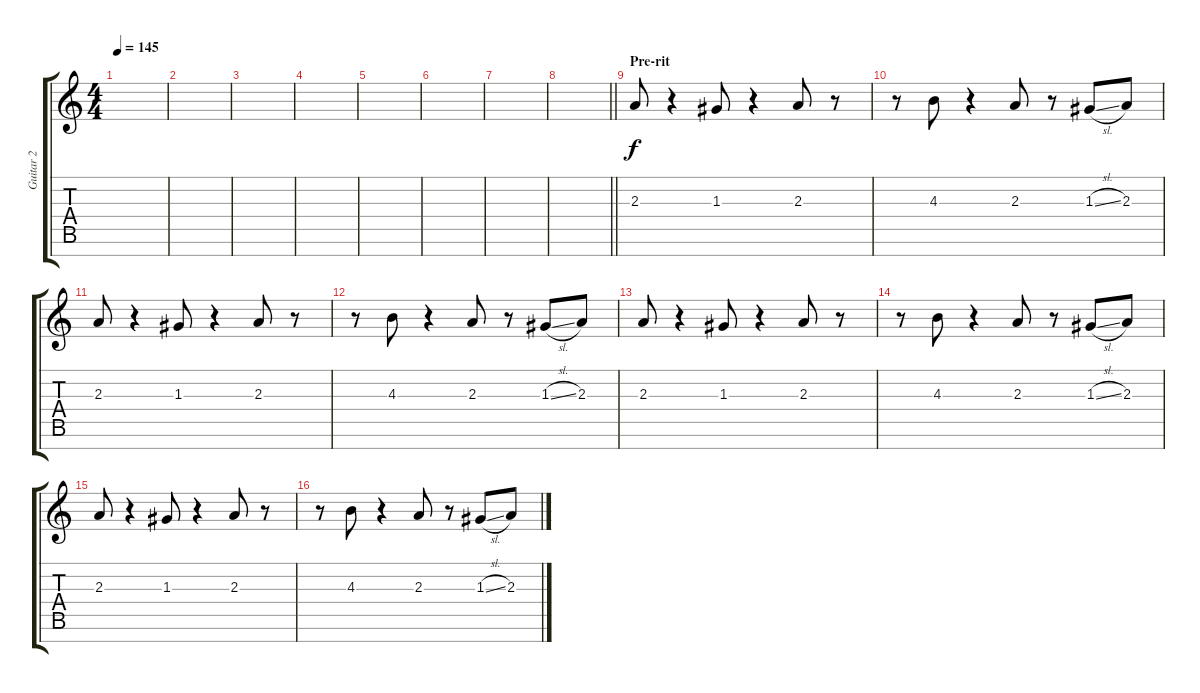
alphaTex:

\track ("Guitar 2" "Guitar 2") {instrument distortionguitar}
\staff {score tabs}
\tuning (E4 B3 G3 D3 A2 E2 B1) {hide}
\ts (4 4)
\tempo 145
\clef g2
\ks c
|
|
|
|
|
|
|
\barLineRight lightlight
|
\section ("" "Pre-rit")
2.3.8 r.4 1.3.8 r.4 2.3.8 r.8 |
r.8 4.3.8 r.4 2.3.8 r.8 1.3{sl}.8 2.3.8 |
2.3.8 r.4 1.3.8 r.4 2.3.8 r.8 |
r.8 4.3.8 r.4 2.3.8 r.8 1.3{sl}.8 2.3.8 |
2.3.8 r.4 1.3.8 r.4 2.3.8 r.8 |
r.8 4.3.8 r.4 2.3.8 r.8 1.3{sl}.8 2.3.8 |
2.3.8 r.4 1.3.8 r.4 2.3.8 r.8 |
r.8 4.3.8 r.4 2.3.8 r.8 1.3{sl}.8 2.3.8
